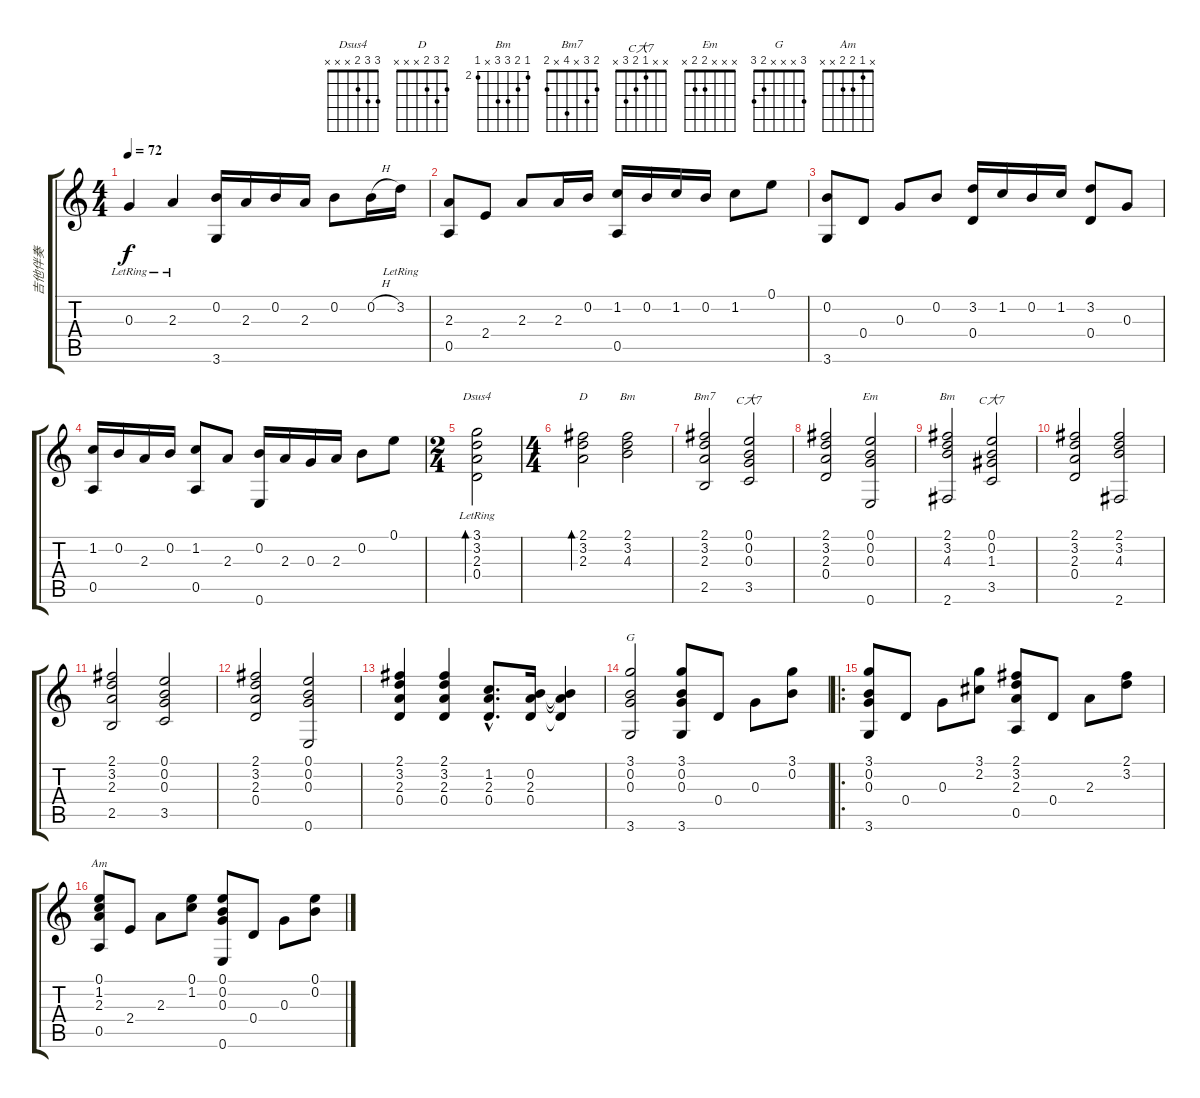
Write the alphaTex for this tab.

\track ("吉他伴奏" "吉他伴奏") {instrument acousticguitarnylon}
\staff {score tabs}
\tuning (E4 B3 G3 D3 A2 E2) {hide}
\chord ("Dsus4" 3 3 2 x x x)
\chord ("D" 2 3 2 x x x)
\chord ("Bm" 2 3 4 4 x 2)
\chord ("Bm7" 2 3 x 4 x 2)
\chord ("C大7" x x x 2 3 x)
\chord ("Em" x x x 2 2 x)
\chord ("Bm" 2 3 4 4 x 2) {firstfret 2}
\chord ("C大7" x x 1 2 3 x)
\chord ("G" 3 x x x 2 3)
\chord ("Am" x 1 2 2 x x)
\ts (4 4)
\tempo 72
\clef g2
\ks c
0.3{lr}.4{dy f instrument acousticguitarnylon} 2.3{lr}.4 (0.2 3.6).16 2.3.16 0.2.16 2.3.16 0.2.8 0.2{h}.16 3.2{lr}.16 |
(2.3 0.5).8 2.4.8 2.3.8 2.3.16 0.2.16 (1.2 0.5).16 0.2.16 1.2.16 0.2.16 1.2.8 0.1.8 |
(0.2 3.6).8 0.4.8 0.3.8 0.2.8 (3.2 0.4).16 1.2.16 0.2.16 1.2.16 (3.2 0.4).8 0.3.8 |
(1.2 0.5).16 0.2.16 2.3.16 0.2.16 (1.2 0.5).8 2.3.8 (0.2 0.6).16 2.3.16 0.3.16 2.3.16 0.2.8 0.1.8 |
\ts (2 4)
(3.1{lr} 3.2{lr} 2.3{lr} 0.4{lr}).2{bd 240 ch "Dsus4"} |
\ts (4 4)
(2.1 3.2 2.3).2{bd 120 ch "D"} (2.1 3.2 4.3).2{ch "Bm"} |
(2.1 3.2 2.3 2.5).2{ch "Bm7"} (0.1 0.2 0.3 3.5).2{ch "C大7"} |
(2.1 3.2 2.3 0.4).2 (0.1 0.2 0.3 0.6).2{ch "Em"} |
(2.1 3.2 4.3 2.6).2{ch "Bm"} (0.1 0.2 1.3 3.5).2{ch "C大7"} |
(2.1 3.2 2.3 0.4).2 (2.1 3.2 4.3 2.6).2 |
(2.1 3.2 2.3 2.5).2 (0.1 0.2 0.3 3.5).2 |
(2.1 3.2 2.3 0.4).2 (0.1 0.2 0.3 0.6).2 |
(2.1 3.2 2.3 0.4).4 (2.1 3.2 2.3 0.4).4 (1.2{hac} 2.3{hac} 0.4{hac}).8{d} (0.2 2.3 0.4).16 (0.2{t} 2.3{t} 0.4{t}).4 |
(3.1 0.2 0.3 3.6).2{ch "G"} (3.1 0.2 0.3 3.6).8 0.4.8 0.3.8 (3.1 0.2).8 |
\ro
(3.1 0.2 0.3 3.6).8 0.4.8 0.3.8 (3.1 2.2).8 (2.1 3.2 2.3 0.5).8 0.4.8 2.3.8 (2.1 3.2).8 |
(0.1 1.2 2.3 0.5).8{ch "Am"} 2.4.8 2.3.8 (0.1 1.2).8 (0.1 0.2 0.3 0.6).8 0.4.8 0.3.8 (0.1 0.2).8
